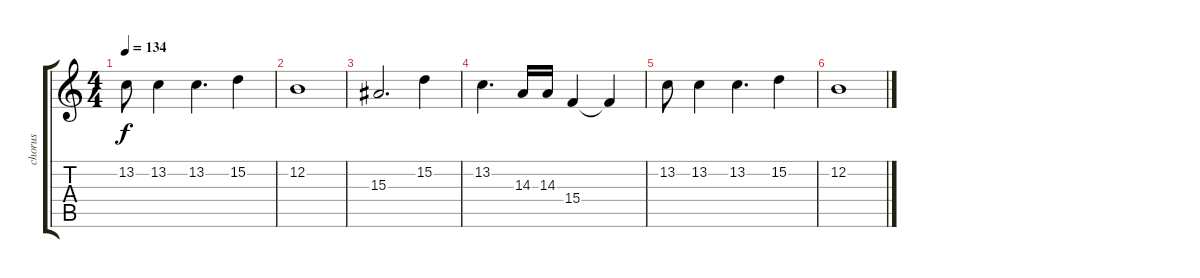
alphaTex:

\track ("chorus " "chorus ") {instrument choiraahs}
\staff {score tabs}
\tuning (E4 B3 G3 D3 A2 E2) {hide}
\ts (4 4)
\tempo 134
\clef g2
\ks c
13.2.8{dy f} 13.2.4 13.2.4{d} 15.2.4 |
12.2.1 |
15.3.2{d volume 10 instrument altosax} 15.2.4 |
13.2.4{d} 14.3.16 14.3.16 15.4.4 15.4{t}.4 |
13.2.8 13.2.4 13.2.4{d} 15.2.4 |
12.2.1
